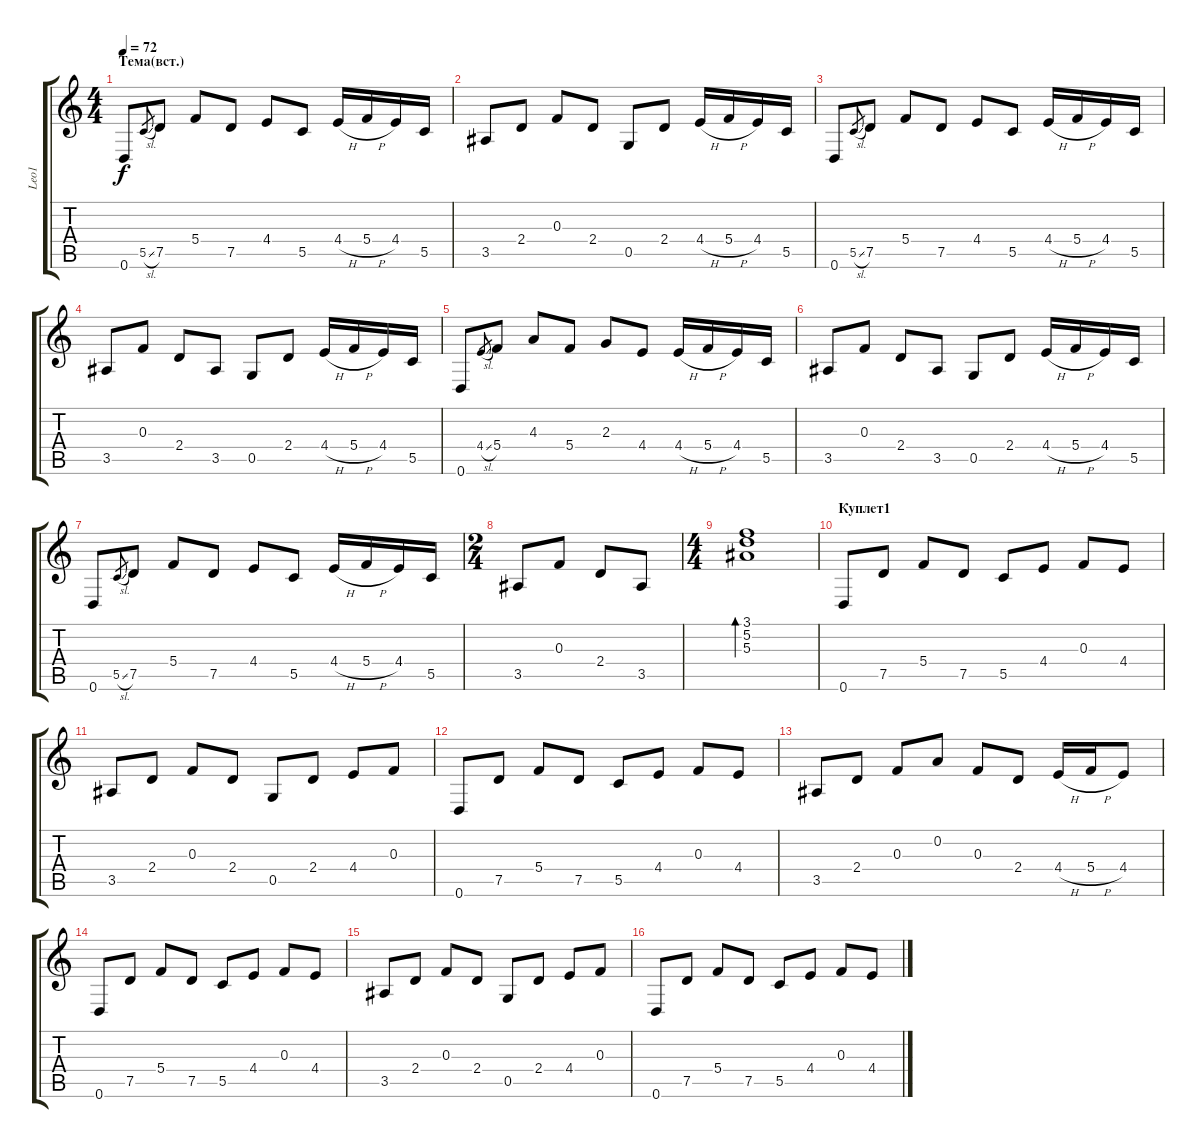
\track ("Leo1" "Leo1") {instrument acousticguitarsteel}
\staff {score tabs}
\tuning (D4 A3 F3 C3 G2 D2) {hide}
\ts (4 4)
\section ("" "Тема(вст.)")
\tempo 72
\clef g2
\ks c
0.6.8{dy f instrument acousticguitarsteel} 5.5{sl}.8{gr} 7.5.8 5.4.8 7.5.8 4.4.8 5.5.8 4.4{h}.16 5.4{h}.16 4.4.16 5.5.16 |
3.5.8 2.4.8 0.3.8 2.4.8 0.5.8 2.4.8 4.4{h}.16 5.4{h}.16 4.4.16 5.5.16 |
0.6.8 5.5{sl}.8{gr} 7.5.8 5.4.8 7.5.8 4.4.8 5.5.8 4.4{h}.16 5.4{h}.16 4.4.16 5.5.16 |
3.5.8 0.3.8 2.4.8 3.5.8 0.5.8 2.4.8 4.4{h}.16 5.4{h}.16 4.4.16 5.5.16 |
0.6.8 4.4{sl}.8{gr} 5.4.8 4.3.8 5.4.8 2.3.8 4.4.8 4.4{h}.16 5.4{h}.16 4.4.16 5.5.16 |
3.5.8 0.3.8 2.4.8 3.5.8 0.5.8 2.4.8 4.4{h}.16 5.4{h}.16 4.4.16 5.5.16 |
0.6.8 5.5{sl}.8{gr} 7.5.8 5.4.8 7.5.8 4.4.8 5.5.8 4.4{h}.16 5.4{h}.16 4.4.16 5.5.16 |
\ts (2 4)
3.5.8 0.3.8 2.4.8 3.5.8 |
\ts (4 4)
(3.1 5.2 5.3).1{bd 120} |
\section ("" "Куплет1")
0.6.8 7.5.8 5.4.8 7.5.8 5.5.8 4.4.8 0.3.8 4.4.8 |
3.5.8 2.4.8 0.3.8 2.4.8 0.5.8 2.4.8 4.4.8 0.3.8 |
0.6.8 7.5.8 5.4.8 7.5.8 5.5.8 4.4.8 0.3.8 4.4.8 |
3.5.8 2.4.8 0.3.8 0.2.8 0.3.8 2.4.8 4.4{h}.16 5.4{h}.16 4.4.8 |
0.6.8 7.5.8 5.4.8 7.5.8 5.5.8 4.4.8 0.3.8 4.4.8 |
3.5.8 2.4.8 0.3.8 2.4.8 0.5.8 2.4.8 4.4.8 0.3.8 |
0.6.8 7.5.8 5.4.8 7.5.8 5.5.8 4.4.8 0.3.8 4.4.8
